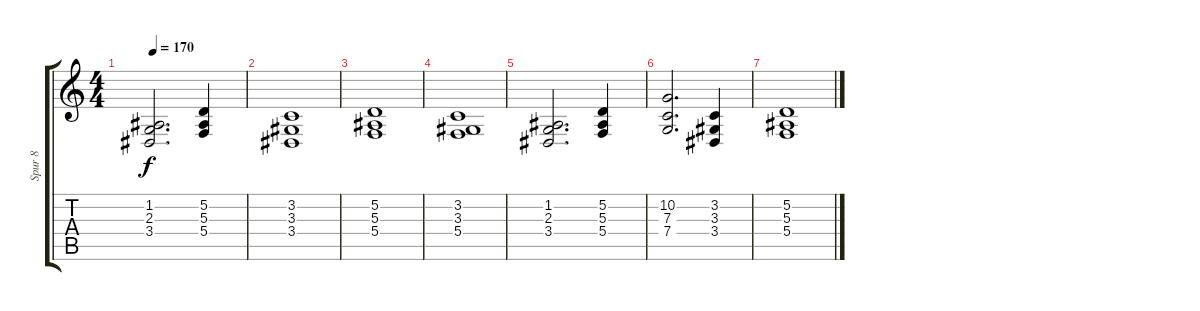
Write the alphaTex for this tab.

\track ("Spur 8" "Spur 8") {instrument stringensemble1}
\staff {score tabs}
\tuning (D4 A3 F3 C3 G2 D2) {hide}
\ts (4 4)
\tempo 170
\clef g2
\ks c
(1.2 2.3 3.4).2{d dy f} (5.2 5.3 5.4).4 |
(3.2 3.3 3.4).1 |
(5.2 5.3 5.4).1 |
(3.2 3.3 5.4).1 |
(1.2 2.3 3.4).2{d} (5.2 5.3 5.4).4 |
(10.2 7.3 7.4).2{d} (3.2 3.3 3.4).4 |
(5.2 5.3 5.4).1
